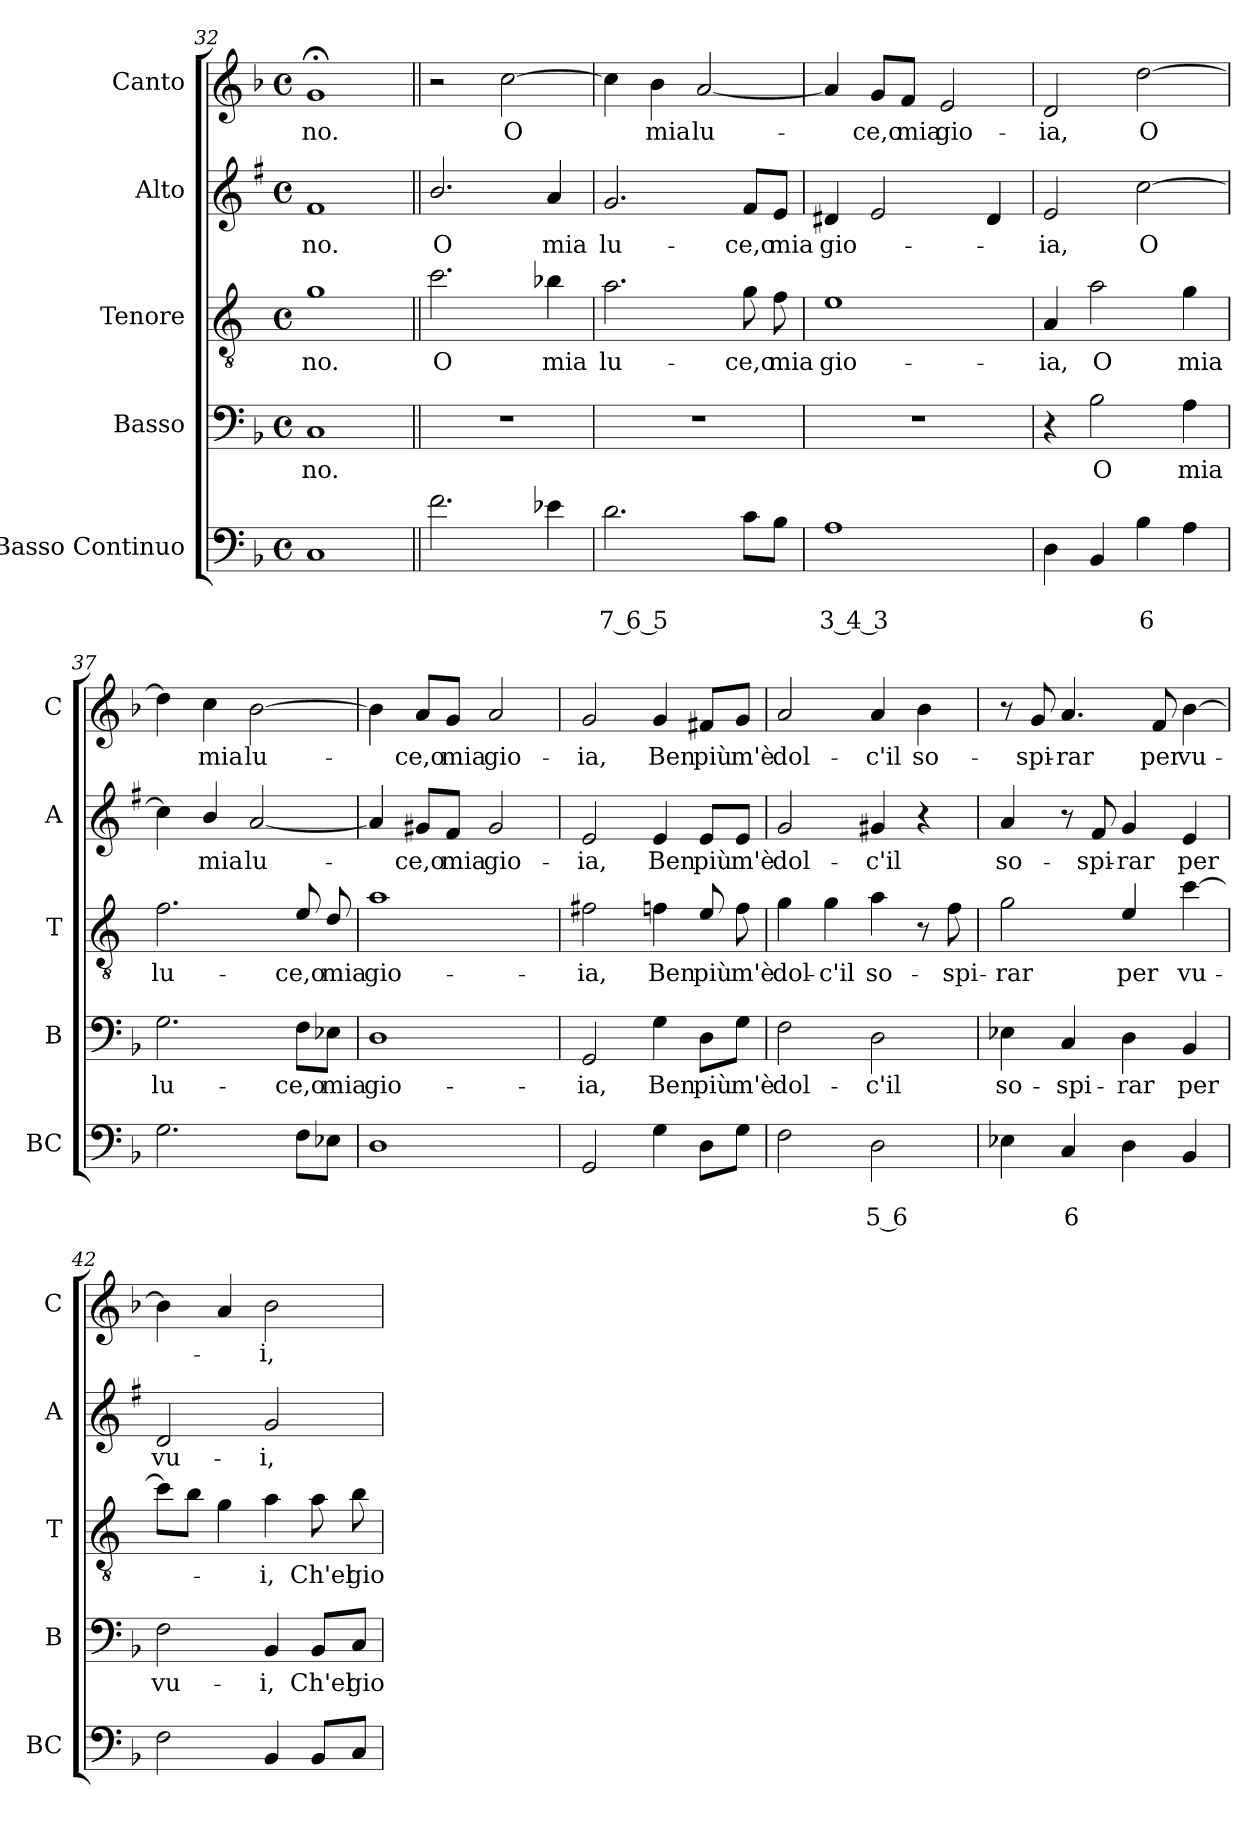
**kern	**text	**text	**kern	**text	**kern	**text	**kern	**text	**kern	**text
*part5	*part5	*part5	*part4	*part4	*part3	*part3	*part2	*part2	*part1	*part1
*staff5	*staff5	*staff5	*staff4	*staff4	*staff3	*staff3	*staff2	*staff2	*staff1	*staff1
*I"Basso Continuo	*	*	*I"Basso	*	*I"Tenore	*	*I"Alto	*	*I"Canto	*
*I'BC	*	*	*I'B	*	*I'T	*	*I'A	*	*I'C	*
*clefF4	*	*	*clefF4	*	*clefGv2	*	*clefG2	*	*clefG2	*
*	*	*	*	*	*ITrd4c7	*	*ITrd1c2	*	*	*
*k[b-]	*	*	*k[b-]	*	*k[b-]	*	*k[b-]	*	*k[b-]	*
*F:	*	*	*F:	*	*F:	*	*F:	*	*F:	*
*M4/4	*	*	*M4/4	*	*M4/4	*	*M4/4	*	*M4/4	*
*met(c)	*	*	*met(c)	*	*met(c)	*	*met(c)	*	*met(c)	*
=32	=32	=32	=32	=32	=32	=32	=32	=32	=32	=32
!	!	!	!	!LO:LY:b	!	!LO:LY:b	!	!LO:LY:b	!	!LO:LY:b
1C	.	.	1C	-no.	1c	-no.	1e	-no.	1g;<	-no.
=33||	=33||	=33||	=33||	=33||	=33||	=33||	=33||	=33||	=33||	=33||
!	!	!	!	!	!	!LO:LY:b	!	!LO:LY:b	!	!
2.f\	.	.	1r	.	2.f\	O	2.a/	O	2r	.
!	!	!	!	!	!	!	!	!	!	!LO:LY:b
.	.	.	.	.	.	.	.	.	[2cc\	O
!	!	!	!	!	!	!LO:LY:b	!	!LO:LY:b	!	!
4e-X\	.	.	.	.	4e-X\	mia	4g/	mia	.	.
=34	=34	=34	=34	=34	=34	=34	=34	=34	=34	=34
!	!	!LO:LY:b	!	!	!	!LO:LY:b	!	!LO:LY:b	!	!
2.d\	.	7 6 5	1r	.	2.d\	lu-	2.f/	lu-	4cc\]	.
!	!	!	!	!	!	!	!	!	!	!LO:LY:b
.	.	.	.	.	.	.	.	.	4b-\	mia
!	!	!	!	!	!	!	!	!	!	!LO:LY:b
.	.	.	.	.	.	.	.	.	[2a/	lu-
!	!	!	!	!	!	!LO:LY:b	!	!LO:LY:b	!	!
8c\L	.	.	.	.	8c\	-ce,o	8e/L	-ce,o	.	.
!	!	!	!	!	!	!LO:LY:b	!	!LO:LY:b	!	!
8B-\J	.	.	.	.	8B-\	mia	8d/J	mia	.	.
=35	=35	=35	=35	=35	=35	=35	=35	=35	=35	=35
!	!	!LO:LY:b	!	!	!	!LO:LY:b	!	!LO:LY:b	!	!
1A	.	3 4 3	1r	.	1A	gio-	4c#X/	gio-	4a/]	.
!	!	!	!	!	!	!	!	!	!	!LO:LY:b
.	.	.	.	.	.	.	2d/	.	8g/L	-ce,o
!	!	!	!	!	!	!	!	!	!	!LO:LY:b
.	.	.	.	.	.	.	.	.	8f/J	mia
!	!	!	!	!	!	!	!	!	!	!LO:LY:b
.	.	.	.	.	.	.	.	.	2e/	gio-
.	.	.	.	.	.	.	4c#/	.	.	.
!!LO:LB:g=z
=36	=36	=36	=36	=36	=36	=36	=36	=36	=36	=36
!	!	!	!	!	!	!LO:LY:b	!	!LO:LY:b	!	!LO:LY:b
4D\	.	.	4r	.	4D/	-ia,	2d/	-ia,	2d/	-ia,
!	!	!	!	!LO:LY:b	!	!LO:LY:b	!	!	!	!
4BB-/	.	.	2B-\	O	2d\	O	.	.	.	.
!	!	!LO:LY:b	!	!	!	!	!	!LO:LY:b	!	!LO:LY:b
4B-\	.	6	.	.	.	.	[2b-\	O	[2dd\	O
!	!	!	!	!LO:LY:b	!	!LO:LY:b	!	!	!	!
4A\	.	.	4A\	mia	4c\	mia	.	.	.	.
=37	=37	=37	=37	=37	=37	=37	=37	=37	=37	=37
!	!	!	!	!LO:LY:b	!	!LO:LY:b	!	!	!	!
2.G\	.	.	2.G\	lu-	2.B-\	lu-	4b-\]	.	4dd\]	.
!	!	!	!	!	!	!	!	!LO:LY:b	!	!LO:LY:b
.	.	.	.	.	.	.	4a/	mia	4cc\	mia
!	!	!	!	!	!	!	!	!LO:LY:b	!	!LO:LY:b
.	.	.	.	.	.	.	[2g/	lu-	[2b-\	lu-
!	!	!	!	!LO:LY:b	!	!LO:LY:b	!	!	!	!
8F\L	.	.	8F\L	-ce,o	8A/	-ce,o	.	.	.	.
!	!	!	!	!LO:LY:b	!	!LO:LY:b	!	!	!	!
8E-X\J	.	.	8E-X\J	mia	8G/	mia	.	.	.	.
=38	=38	=38	=38	=38	=38	=38	=38	=38	=38	=38
!	!	!	!	!LO:LY:b	!	!LO:LY:b	!	!	!	!
1D	.	.	1D	gio-	1d	gio-	4g/]	.	4b-\]	.
!	!	!	!	!	!	!	!	!LO:LY:b	!	!LO:LY:b
.	.	.	.	.	.	.	8f#X/L	-ce,o	8a/L	-ce,o
!	!	!	!	!	!	!	!	!LO:LY:b	!	!LO:LY:b
.	.	.	.	.	.	.	8e/J	mia	8g/J	mia
!	!	!	!	!	!	!	!	!LO:LY:b	!	!LO:LY:b
.	.	.	.	.	.	.	2f#/	gio-	2a/	gio-
=39	=39	=39	=39	=39	=39	=39	=39	=39	=39	=39
!	!	!	!	!LO:LY:b	!	!LO:LY:b	!	!LO:LY:b	!	!LO:LY:b
2GG/	.	.	2GG/	-ia,	2Bn\	-ia,	2d/	-ia,	2g/	-ia,
!	!	!	!	!LO:LY:b	!	!LO:LY:b	!	!LO:LY:b	!	!LO:LY:b
4G\	.	.	4G\	Ben	4B-X\	Ben	4d/	Ben	4g/	Ben
!	!	!	!	!LO:LY:b	!	!LO:LY:b	!	!LO:LY:b	!	!LO:LY:b
8D\L	.	.	8D\L	più	8A/	più	8d/L	più	8f#X/L	più
!	!	!	!	!LO:LY:b	!	!LO:LY:b	!	!LO:LY:b	!	!LO:LY:b
8G\J	.	.	8G\J	m'è	8B-\	m'è	8d/J	m'è	8g/J	m'è
=40	=40	=40	=40	=40	=40	=40	=40	=40	=40	=40
!	!	!	!	!LO:LY:b	!	!LO:LY:b	!	!LO:LY:b	!	!LO:LY:b
2F\	.	.	2F\	dol-	4c\	dol-	2f/	dol-	2a/	dol-
!	!	!	!	!	!	!LO:LY:b	!	!	!	!
.	.	.	.	.	4c\	-c'il	.	.	.	.
!	!	!LO:LY:b	!	!LO:LY:b	!	!LO:LY:b	!	!LO:LY:b	!	!LO:LY:b
2D\	.	5 6	2D\	-c'il	4d\	so-	4f#X/	-c'il	4a/	-c'il
!	!	!	!	!	!	!	!	!	!	!LO:LY:b
.	.	.	.	.	8r	.	4r	.	4b-\	so-
!	!	!	!	!	!	!LO:LY:b	!	!	!	!
.	.	.	.	.	8B-\	-spi-	.	.	.	.
=41	=41	=41	=41	=41	=41	=41	=41	=41	=41	=41
!	!	!	!	!LO:LY:b	!	!LO:LY:b	!	!LO:LY:b	!	!
4E-X\	.	.	4E-X\	so-	2c\	-rar	4g/	so-	8r	.
!	!	!	!	!	!	!	!	!	!	!LO:LY:b
.	.	.	.	.	.	.	.	.	8g/	-spi-
!	!	!LO:LY:b	!	!LO:LY:b	!	!	!	!	!	!LO:LY:b
4C/	.	6	4C/	-spi-	.	.	8r	.	4.a/	-rar
!	!	!	!	!	!	!	!	!LO:LY:b	!	!
.	.	.	.	.	.	.	8e/	-spi-	.	.
!	!	!	!	!LO:LY:b	!	!LO:LY:b	!	!LO:LY:b	!	!
4D\	.	.	4D\	-rar	4A/	per	4f/	-rar	.	.
!	!	!	!	!	!	!	!	!	!	!LO:LY:b
.	.	.	.	.	.	.	.	.	8f/	per
!	!	!	!	!LO:LY:b	!	!LO:LY:b	!	!LO:LY:b	!	!LO:LY:b
4BB-/	.	.	4BB-/	per	[4f\	vu-	4d/	per	[4b-\	vu-
!!LO:LB:g=z
=42	=42	=42	=42	=42	=42	=42	=42	=42	=42	=42
!	!	!	!	!LO:LY:b	!	!	!	!LO:LY:b	!	!
2F\	.	.	2F\	vu-	8f\L]	.	2c/	vu-	4b-\]	.
.	.	.	.	.	8e\J	.	.	.	.	.
.	.	.	.	.	4c\	.	.	.	4a/	.
!	!	!	!	!LO:LY:b	!	!LO:LY:b	!	!LO:LY:b	!	!LO:LY:b
4BB-/	.	.	4BB-/	-i,	4d\	-i,	2f/	-i,	2b-\	-i,
!	!	!	!	!LO:LY:b	!	!LO:LY:b	!	!	!	!
8BB-/L	.	.	8BB-/L	Ch'el	8d\	Ch'el	.	.	.	.
!	!	!	!	!LO:LY:b	!	!LO:LY:b	!	!	!	!
8C/J	.	.	8C/J	gio-	8e\	gio-	.	.	.	.
=	=	=	=	=	=	=	=	=	=	=
*-	*-	*-	*-	*-	*-	*-	*-	*-	*-	*-
